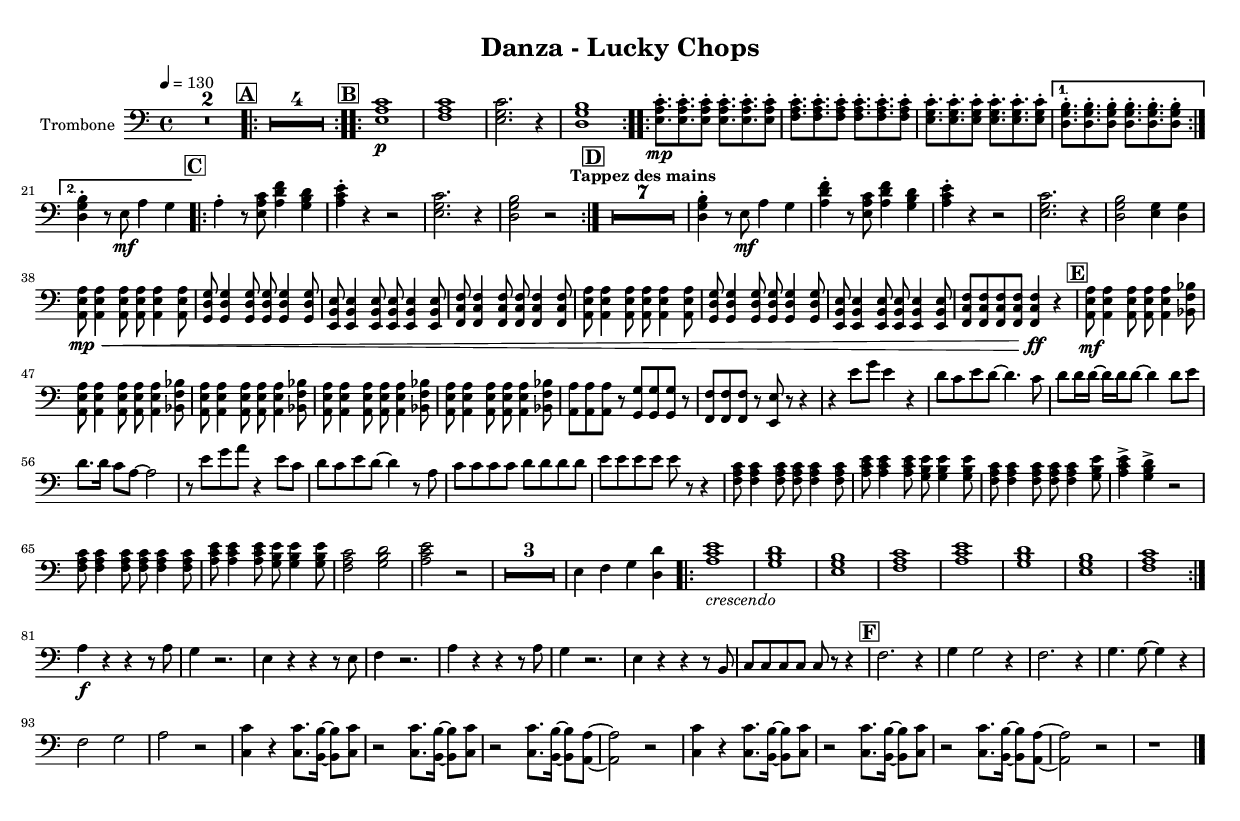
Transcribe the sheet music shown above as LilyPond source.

\include "lilypond-book-preamble.ly"
TromOne =
{
\tempo 4=130
R1*2
\mark \default %A

\repeat volta 2 {R1*4}
\mark \default %B

\repeat volta 2 {<e a c>\p | <f a c> | <e g c>2.  r4 | <d g b>1 | }
\repeat volta  2 {
 <e a c>8.-.\mp <e a c>8.-.  <e a c>8-.  <e a c>8.-. <e a c>8.-.  <e a c>8-.|
	\repeat unfold 2 {<f a c>8.-.    <f a c>8.-.  <f a c>8-.} |
	\repeat unfold 2 {<e g c>8.-.    <e g c>8.-.  <e g c>8-.} |
	}
\alternative{
	{\repeat unfold 2 {<d g b>8.-. <d g b>8.-.  <d g b>8-.}|}
	{<d g b>4-. r8   e\mf a4 g|}
}
\mark \default %c
\repeat volta 2 {a-.  r8   <e a c> <a d f>4 <g b d>| <a c e>-. r4 r2 | <e g c>2. r4 | <d g b>2 r2 |}
\mark \default %d
R1*7^\markup { \bold {Tappez des mains} }  | <d g b>4-. r8   e\mf a4 g|

<a d f>-.  r8   <e a c> <a d f>4 <g b d>| <a c e>-. r4 r2 | <e g c>2. r4 | <d g b>2 <e g>4 <d g>4|

<a' e a,>8\<\mp <a e a,>4 <a e a,>8 <a e a,>8 <a e a,>4 <a e a,>8 | 
<g d g,>8 <g d g,>4 <g d g,>8 <g d g,>8 <g d g,>4 <g d g,>8 | 
<e b e,>8 <e b e,>4 <e b e,>8 <e b e,>8 <e b e,>4 <e b e,>8 | 
<f c f,>8 <f c f,>4 <f c f,>8 <f c f,>8 <f c f,>4 <f c f,>8 | 

<a e a,>8 <a e a,>4 <a e a,>8 <a e a,>8 <a e a,>4 <a e a,>8 | 
<g d g,>8 <g d g,>4 <g d g,>8 <g d g,>8 <g d g,>4 <g d g,>8 | 
<e b e,>8 <e b e,>4 <e b e,>8 <e b e,>8 <e b e,>4 <e b e,>8 | 
\repeat unfold 4 {<f c f,>8} <f c f,>4\!\ff r4 | 

\mark \default

<a e a,>8\mf <a e a,>4 <a e a,>8 <a e a,>8 <a e a,>4 <bes f bes,>8
\repeat unfold  4 {<a e a,>8 <a e a,>4 <a e a,>8 <a e a,>8 <a e a,>4 <bes f bes,>8 }
<a a,> <a a,> <a a,> r <g g,> <g g,> <g g,> r8 | <f f,> <f f,> <f f,> r8 <e e,> r8 r4 | 

%theme Rocky
r4 e'8 g e4 r4 | d8 c e d8 ~ d4. c8 | d d16 d16~ d16 d16 d8~ d4 d8 e8 | 
d8. d16 c8 a8~ a2 | r8 e' g a r4 e8 c | d c e d~ d4 r8 a | c c c c d d d d | e e e e e r8 r4|

<f, a c>8 <f a c>4 <f a c>8 <f a c>8 <f a c>4 <f a c>8 | 
<a c e>8 <a c e>4 <a c e>8 <g b e>8 <g b e>4 <g b e>8 | 
<f a c>8 <f a c>4 <f a c>8 <f a c>8 <f a c>4 <g b e>8 | 
<a c e>4-> <g b d>4-> r2
<f a c>8 <f a c>4 <f a c>8 <f a c>8 <f a c>4 <f a c>8 | 
<a c e>8 <a c e>4 <a c e>8 <g b e>8 <g b e>4 <g b e>8 | 
<f a c>2 <g b d>2 |  <a c e>2 r2 |

R1*3 | e4 f g <d d'> |

\repeat volta 2 {<a' c e>1_\markup {\italic crescendo} | <g b d> | <e g b> | <f a c> |
				 <a c e>1							   | <g b d> | <e g b> | <f a c> | }

a4\f r4 r4 r8 a8 | g4 r2. | e4 r4 r4 r8 e | f4 r2. | 
a4 r4 r4 r8 a8 | g4 r2. | e4 r4 r4 r8 b | c c c c c8 r8 r4 |

\mark \default
f2. r4 | g4 g2 r4 | f2. r4 | g4. g8~ g4 r4 | f2 g | a r | 
<c c,>4 r4 <c c,>8. <b b,>16~  <b b,>8 <c c,> |
r2 <c c,>8. <b b,>16~  <b b,>8 <c c,> | r2 <c c,>8. <b b,>16~  <b b,>8 <a a,>~ |  <a a,>2 r | 
<c c,>4 r4 <c c,>8. <b b,>16~  <b b,>8 <c c,> |
r2 <c c,>8. <b b,>16~  <b b,>8 <c c,> | r2 <c c,>8. <b b,>16~  <b b,>8 <a a,>~ |  <a a,>2 r | r1 \bar "|."



}



% ****************************************************************
% Start cut-&-pastable-section
% ****************************************************************

\paper {
  #(set-default-paper-size "a4" 'landscape)
  ragged-bottom = ##t
  % For 3 page layout:
  #(layout-set-staff-size 14)
  top-margin    =6
  bottom-margin =6
  left-margin   =6
  right-margin  =6
  
  %annotate-spacing = ##t
  %{ %}
  between-system-padding = 0
  ragged-last-bottom = ##f
}

\book 
{
    \header
    {
      title = "Danza - Lucky Chops"
    }
  \score
  {
    \context StaffGroup {
      <<
        \new Staff
        {
          #(set-accidental-style 'modern)
          \set Staff.instrumentName = "Trombone"
          \set Staff.midiInstrument = #"trombone"
          \relative c { \compressFullBarRests \override MultiMeasureRest.expand-limit = #2
            \set Score.markFormatter = #format-mark-box-alphabet
            \clef "bass" \key c \major
          \TromOne}
        }
      >>
    }
    \layout { }
    \midi { \tempo 4=130}
  }
}

